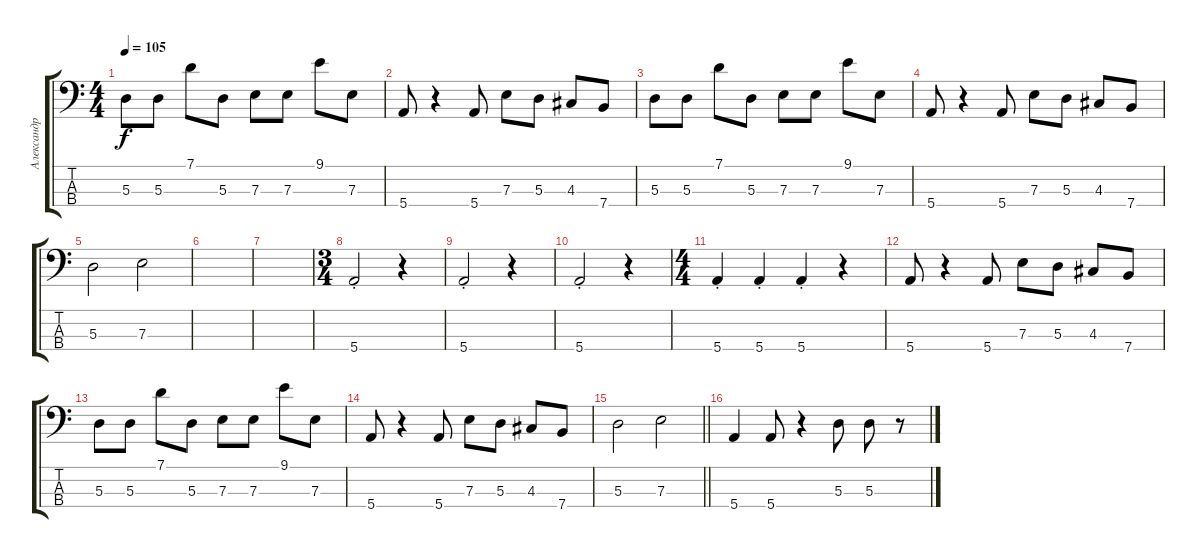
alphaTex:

\track ("Александр \"Котопёс\" Евстифеев" "Александр ") {instrument electricbassfinger}
\staff {score tabs}
\tuning (G2 D2 A1 E1) {hide}
\ts (4 4)
\tempo 105
\clef f4
\ks c
5.3.8{dy f} 5.3.8 7.1.8 5.3.8 7.3.8 7.3.8 9.1.8 7.3.8 |
5.4.8 r.4 5.4.8 7.3.8 5.3.8 4.3.8 7.4.8 |
5.3.8 5.3.8 7.1.8 5.3.8 7.3.8 7.3.8 9.1.8 7.3.8 |
5.4.8 r.4 5.4.8 7.3.8 5.3.8 4.3.8 7.4.8 |
5.3.2 7.3.2 |
|
|
\ts (3 4)
5.4{st}.2 r.4 |
5.4{st}.2 r.4 |
5.4{st}.2 r.4 |
\ts (4 4)
5.4{st}.4 5.4{st}.4 5.4{st}.4 r.4 |
5.4.8 r.4 5.4.8 7.3.8 5.3.8 4.3.8 7.4.8 |
5.3.8 5.3.8 7.1.8 5.3.8 7.3.8 7.3.8 9.1.8 7.3.8 |
5.4.8 r.4 5.4.8 7.3.8 5.3.8 4.3.8 7.4.8 |
\barLineRight lightlight
5.3.2 7.3.2 |
\section ("" "")
5.4.4 5.4.8 r.4 5.3.8 5.3.8 r.8
